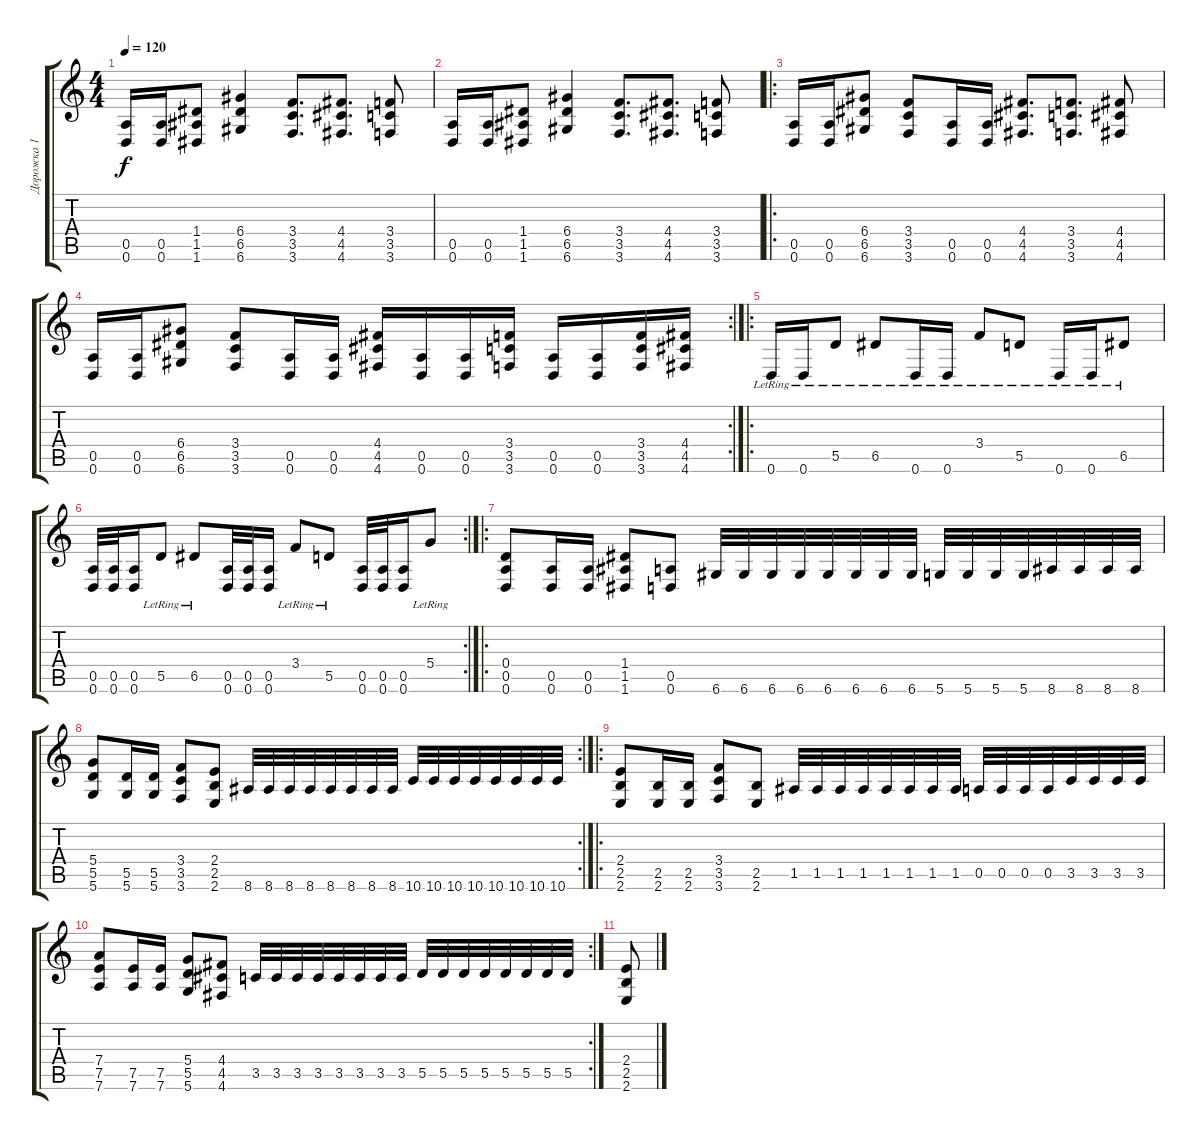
\track ("Дорожка 1" "Дорожка 1") {instrument distortionguitar}
\staff {score tabs}
\tuning (E4 B3 G3 D3 A2 D2) {hide}
\ts (4 4)
\tempo 120
\clef g2
\ks c
(0.5 0.6).16{dy f} (0.5 0.6).16 (1.4 1.5 1.6).8 (6.4 6.5 6.6).4 (3.4 3.5 3.6).8{d} (4.4 4.5 4.6).8{d} (3.4 3.5 3.6).8 |
(0.5 0.6).16 (0.5 0.6).16 (1.4 1.5 1.6).8 (6.4 6.5 6.6).4 (3.4 3.5 3.6).8{d} (4.4 4.5 4.6).8{d} (3.4 3.5 3.6).8 |
\ro
(0.5 0.6).16 (0.5 0.6).16 (6.4 6.5 6.6).8 (3.4 3.5 3.6).8 (0.5 0.6).16 (0.5 0.6).16 (4.4 4.5 4.6).8{d} (3.4 3.5 3.6).8{d} (4.4 4.5 4.6).8 |
\rc 2
(0.5 0.6).16 (0.5 0.6).16 (6.4 6.5 6.6).8 (3.4 3.5 3.6).8 (0.5 0.6).16 (0.5 0.6).16 (4.4 4.5 4.6).16 (0.5 0.6).16 (0.5 0.6).16 (3.4 3.5 3.6).16 (0.5 0.6).16 (0.5 0.6).16 (3.4 3.5 3.6).16 (4.4 4.5 4.6).16 |
\ro
0.6{lr}.16 0.6{lr}.16 5.5{lr}.8 6.5{lr}.8 0.6{lr}.16 0.6{lr}.16 3.4{lr}.8 5.5{lr}.8 0.6{lr}.16 0.6{lr}.16 6.5{lr}.8 |
\rc 2
(0.5 0.6).32 (0.5 0.6).32 (0.5 0.6).16 5.5{lr}.8 6.5{lr}.8 (0.5 0.6).32 (0.5 0.6).32 (0.5 0.6).16 3.4{lr}.8 5.5{lr}.8 (0.5 0.6).32 (0.5 0.6).32 (0.5 0.6).16 5.4{lr}.8 |
\ro
(0.4 0.5 0.6).8 (0.5 0.6).16 (0.5 0.6).16 (1.4 1.5 1.6).8 (0.5 0.6).8 6.6.32 6.6.32 6.6.32 6.6.32 6.6.32 6.6.32 6.6.32 6.6.32 5.6.32 5.6.32 5.6.32 5.6.32 8.6.32 8.6.32 8.6.32 8.6.32 |
\rc 2
(5.4 5.5 5.6).8 (5.5 5.6).16 (5.5 5.6).16 (3.4 3.5 3.6).8 (2.4 2.5 2.6).8 8.6.32 8.6.32 8.6.32 8.6.32 8.6.32 8.6.32 8.6.32 8.6.32 10.6.32 10.6.32 10.6.32 10.6.32 10.6.32 10.6.32 10.6.32 10.6.32 |
\ro
(2.4 2.5 2.6).8 (2.5 2.6).16 (2.5 2.6).16 (3.4 3.5 3.6).8 (2.5 2.6).8 1.5.32 1.5.32 1.5.32 1.5.32 1.5.32 1.5.32 1.5.32 1.5.32 0.5.32 0.5.32 0.5.32 0.5.32 3.5.32 3.5.32 3.5.32 3.5.32 |
\rc 2
(7.4 7.5 7.6).8 (7.5 7.6).16 (7.5 7.6).16 (5.4 5.5 5.6).8 (4.4 4.5 4.6).8 3.5.32 3.5.32 3.5.32 3.5.32 3.5.32 3.5.32 3.5.32 3.5.32 5.5.32 5.5.32 5.5.32 5.5.32 5.5.32 5.5.32 5.5.32 5.5.32 |
(2.4 2.5 2.6).8
